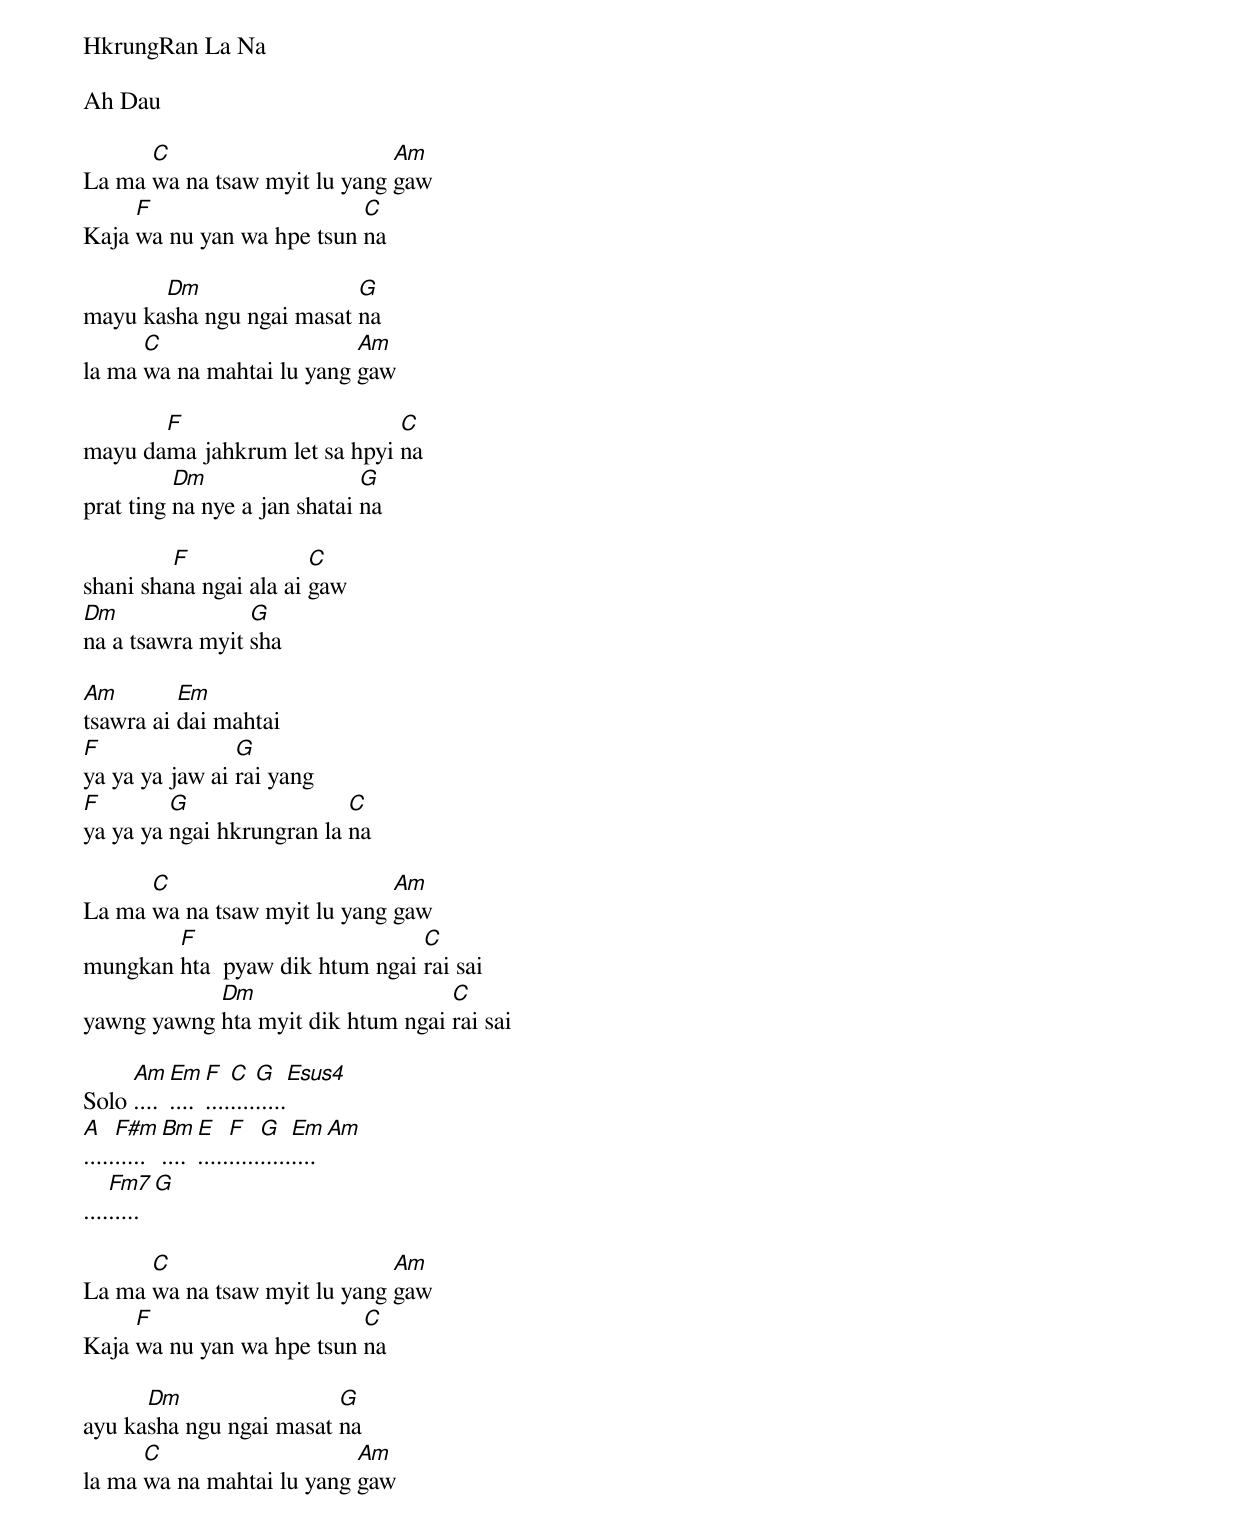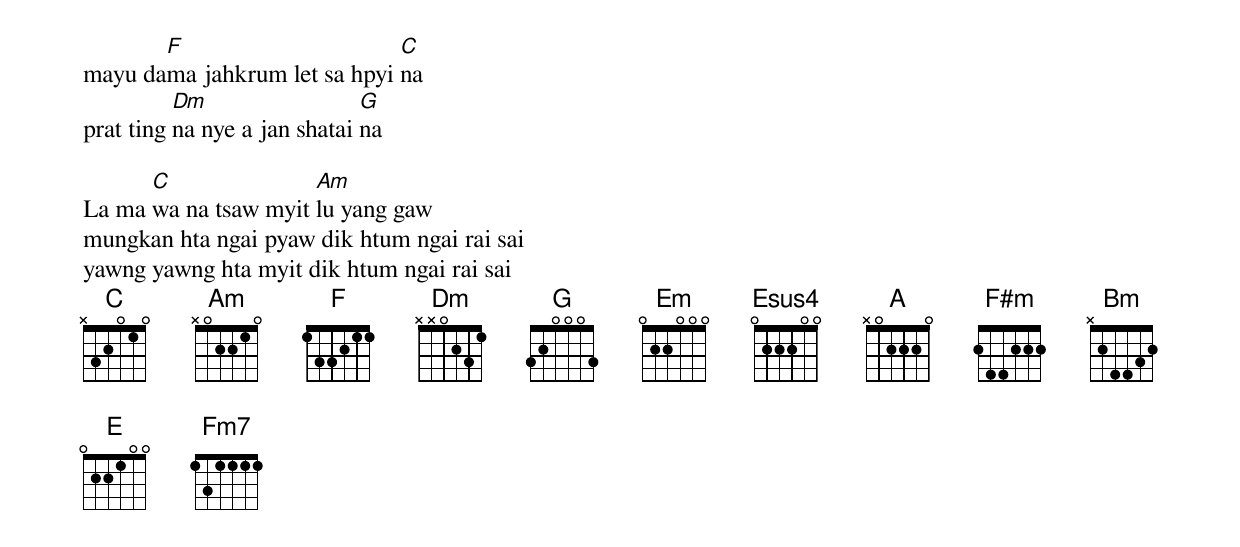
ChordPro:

HkrungRan La Na

Ah Dau

La ma [C]wa na tsaw myit lu yang [Am]gaw
Kaja [F]wa nu yan wa hpe tsun [C]na

mayu ka[Dm]sha ngu ngai masat [G]na
la ma [C]wa na mahtai lu yang [Am]gaw

mayu da[F]ma jahkrum let sa hpyi [C]na
prat ting [Dm]na nye a jan shatai [G]na

shani sha[F]na ngai ala ai [C]gaw
[Dm]na a tsawra myit [G]sha

[Am]tsawra ai [Em]dai mahtai
[F]ya ya ya jaw ai [G]rai yang
[F]ya ya ya [G]ngai hkrungran la [C]na

La ma [C]wa na tsaw myit lu yang [Am]gaw
mungkan [F]hta  pyaw dik htum ngai [C]rai sai
yawng yawng [Dm]hta myit dik htum ngai [C]rai sai

Solo [Am]....[Em]....[F]....[C]....[G].....[Esus4]
[A].....[F#m].....[Bm]....[E].....[F].....[G].....[Em]....[Am]
....[Fm7].....[G]

La ma [C]wa na tsaw myit lu yang [Am]gaw
Kaja [F]wa nu yan wa hpe tsun [C]na

ayu ka[Dm]sha ngu ngai masat [G]na
la ma [C]wa na mahtai lu yang [Am]gaw

mayu da[F]ma jahkrum let sa hpyi [C]na
prat ting [Dm]na nye a jan shatai [G]na

La ma [C]wa na tsaw myit [Am]lu yang gaw
mungkan hta ngai pyaw dik htum ngai rai sai
yawng yawng hta myit dik htum ngai rai sai
